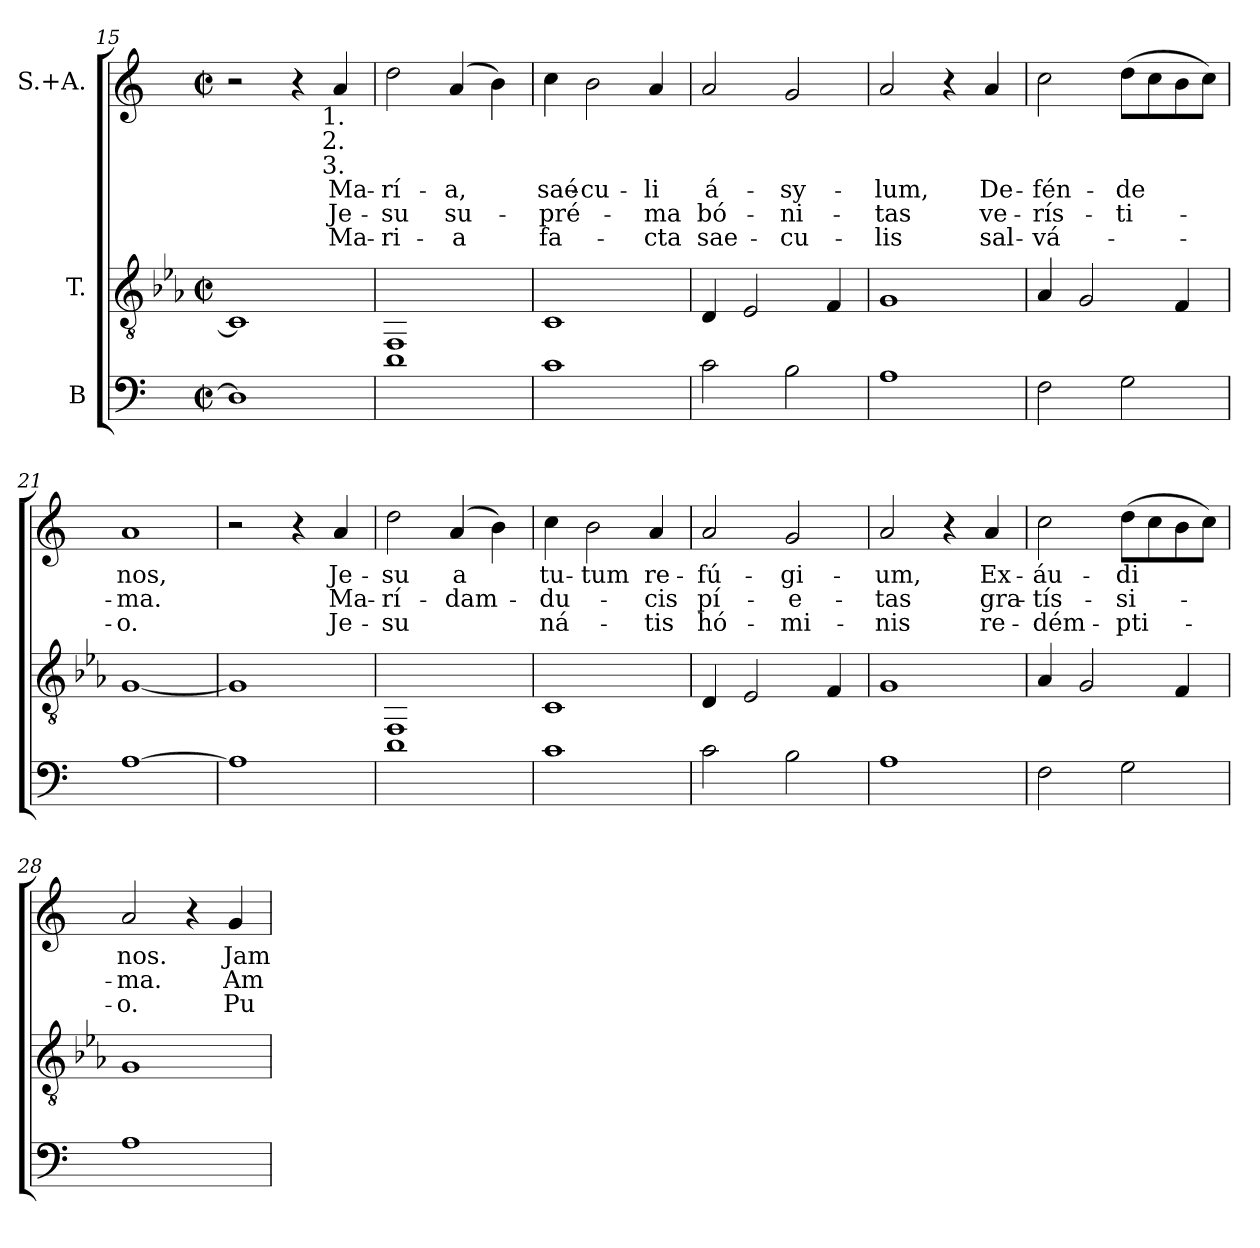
**kern	**kern	**kern	**text	**text	**text
*part3	*part2	*part1	*part1	*part1	*part1
*staff3	*staff2	*staff1	*staff1	*staff1	*staff1
*I"B	*I"T.	*I"S.+A.	*	*	*
*clefF4	*clefGv2	*clefG2	*	*	*
*	*ITrd2c3	*	*	*	*
*k[]	*k[]	*k[]	*	*	*
*C:	*C:	*C:	*	*	*
*M2/2	*M2/2	*M2/2	*	*	*
*met(c|)	*met(c|)	*met(c|)	*	*	*
=15	=15	=15	=15	=15	=15
1Di]	1AAi]	2r	.	.	.
.	.	4r	.	.	.
!	!	!LO:TX:b:cj:t=1.	!	!	!
!	!	!LO:TX:b:cj:t=2.	!	!	!
!	!	!LO:TX:b:cj:t=3.	!	!	!
!	!	!	!LO:LY:b:color=#000000	!LO:LY:b:color=#000000	!LO:LY:b:color=#000000
.	.	4ai/	Ma-	Je-	Ma-
=16	=16	=16	=16	=16	=16
!	!	!	!LO:LY:b:color=#000000	!LO:LY:b:color=#000000	!LO:LY:b:color=#000000
1di	1DDi	2ddi\	-rí-	-su	-ri-
!	!	!	!LO:LY:b:color=#000000	!LO:LY:b:color=#000000	!LO:LY:b:color=#000000
.	.	(4ai/	-a,	su-	-a
.	.	4bi\)	.	.	.
=17	=17	=17	=17	=17	=17
!	!	!	!LO:LY:b:color=#000000	!LO:LY:b:color=#000000	!LO:LY:b:color=#000000
1ci	1AAi	4cci\	saé-	-pré-	fa-
!	!	!	!LO:LY:b:color=#000000	!	!
.	.	2bi\	-cu-	.	.
!	!	!	!LO:LY:b:color=#000000	!LO:LY:b:color=#000000	!LO:LY:b:color=#000000
.	.	4ai/	-li	-ma	-cta
!!LO:PB:g=z
=18	=18	=18	=18	=18	=18
!	!	!	!LO:LY:b:color=#000000	!LO:LY:b:color=#000000	!LO:LY:b:color=#000000
2ci\	4BBi/	2ai/	á-	bó-	sae-
.	2Ci/	.	.	.	.
!	!	!	!LO:LY:b:color=#000000	!LO:LY:b:color=#000000	!LO:LY:b:color=#000000
2Bi\	.	2gi/	-sy-	-ni-	-cu-
.	4Di/	.	.	.	.
=19	=19	=19	=19	=19	=19
!	!	!	!LO:LY:b:color=#000000	!LO:LY:b:color=#000000	!LO:LY:b:color=#000000
1Ai	1Ei	2ai/	-lum,	-tas	-lis
.	.	4r	.	.	.
!	!	!	!LO:LY:b:color=#000000	!LO:LY:b:color=#000000	!LO:LY:b:color=#000000
.	.	4ai/	De-	ve-	sal-
=20	=20	=20	=20	=20	=20
!	!	!	!LO:LY:b:color=#000000	!LO:LY:b:color=#000000	!LO:LY:b:color=#000000
2Fi\	4Fi/	2cci\	-fén-	-rís-	-vá-
.	2Ei/	.	.	.	.
!	!	!	!LO:LY:b:color=#000000	!LO:LY:b:color=#000000	!
2Gi\	.	(8ddi\L	-de	-ti-	.
.	.	8cci\	.	.	.
.	4Di/	8bi\	.	.	.
.	.	8cci\J)	.	.	.
=21	=21	=21	=21	=21	=21
!	!	!	!LO:LY:b:color=#000000	!LO:LY:b:color=#000000	!LO:LY:b:color=#000000
[>1Ai	[<1Ei	1ai	nos,	-ma.	-o.
=22	=22	=22	=22	=22	=22
1Ai]	1Ei]	2r	.	.	.
.	.	4r	.	.	.
!	!	!	!LO:LY:b:color=#000000	!LO:LY:b:color=#000000	!LO:LY:b:color=#000000
.	.	4ai/	Je-	Ma-	Je-
=23	=23	=23	=23	=23	=23
!	!	!	!LO:LY:b:color=#000000	!LO:LY:b:color=#000000	!LO:LY:b:color=#000000
1di	1DDi	2ddi\	-su	-rí-	-su
!	!	!	!LO:LY:b:color=#000000	!LO:LY:b:color=#000000	!
.	.	(4ai/	-a	dam-	.
.	.	4bi\)	.	.	.
=24	=24	=24	=24	=24	=24
!	!	!	!LO:LY:b:color=#000000	!LO:LY:b:color=#000000	!LO:LY:b:color=#000000
1ci	1AAi	4cci\	tu-	du-	-ná-
!	!	!	!LO:LY:b:color=#000000	!	!
.	.	2bi\	-tum	.	.
!	!	!	!LO:LY:b:color=#000000	!LO:LY:b:color=#000000	!LO:LY:b:color=#000000
.	.	4ai/	re-	-cis	-tis
!!LO:LB:g=z
=25	=25	=25	=25	=25	=25
!	!	!	!LO:LY:b:color=#000000	!LO:LY:b:color=#000000	!LO:LY:b:color=#000000
2ci\	4BBi/	2ai/	-fú-	pí-	hó-
.	2Ci/	.	.	.	.
!	!	!	!LO:LY:b:color=#000000	!LO:LY:b:color=#000000	!LO:LY:b:color=#000000
2Bi\	.	2gi/	-gi-	-e-	-mi-
.	4Di/	.	.	.	.
=26	=26	=26	=26	=26	=26
!	!	!	!LO:LY:b:color=#000000	!LO:LY:b:color=#000000	!LO:LY:b:color=#000000
1Ai	1Ei	2ai/	-um,	-tas	-nis
.	.	4r	.	.	.
!	!	!	!LO:LY:b:color=#000000	!LO:LY:b:color=#000000	!LO:LY:b:color=#000000
.	.	4ai/	Ex-	gra-	re-
=27	=27	=27	=27	=27	=27
!	!	!	!LO:LY:b:color=#000000	!LO:LY:b:color=#000000	!LO:LY:b:color=#000000
2Fi\	4Fi/	2cci\	-áu-	-tís-	-dém-
.	2Ei/	.	.	.	.
!	!	!	!LO:LY:b:color=#000000	!LO:LY:b:color=#000000	!LO:LY:b:color=#000000
2Gi\	.	(8ddi\L	-di	-si-	-pti-
.	.	8cci\	.	.	.
.	4Di/	8bi\	.	.	.
.	.	8cci\J)	.	.	.
=28	=28	=28	=28	=28	=28
!	!	!	!LO:LY:b:color=#000000	!LO:LY:b:color=#000000	!LO:LY:b:color=#000000
1Ai	1Ei	2ai/	nos.	-ma.	-o.
.	.	4r	.	.	.
!	!	!	!LO:LY:b:color=#000000	!LO:LY:b:color=#000000	!LO:LY:b:color=#000000
.	.	4gi/	Jam	Am-	Pu-
=	=	=	=	=	=
*-	*-	*-	*-	*-	*-
